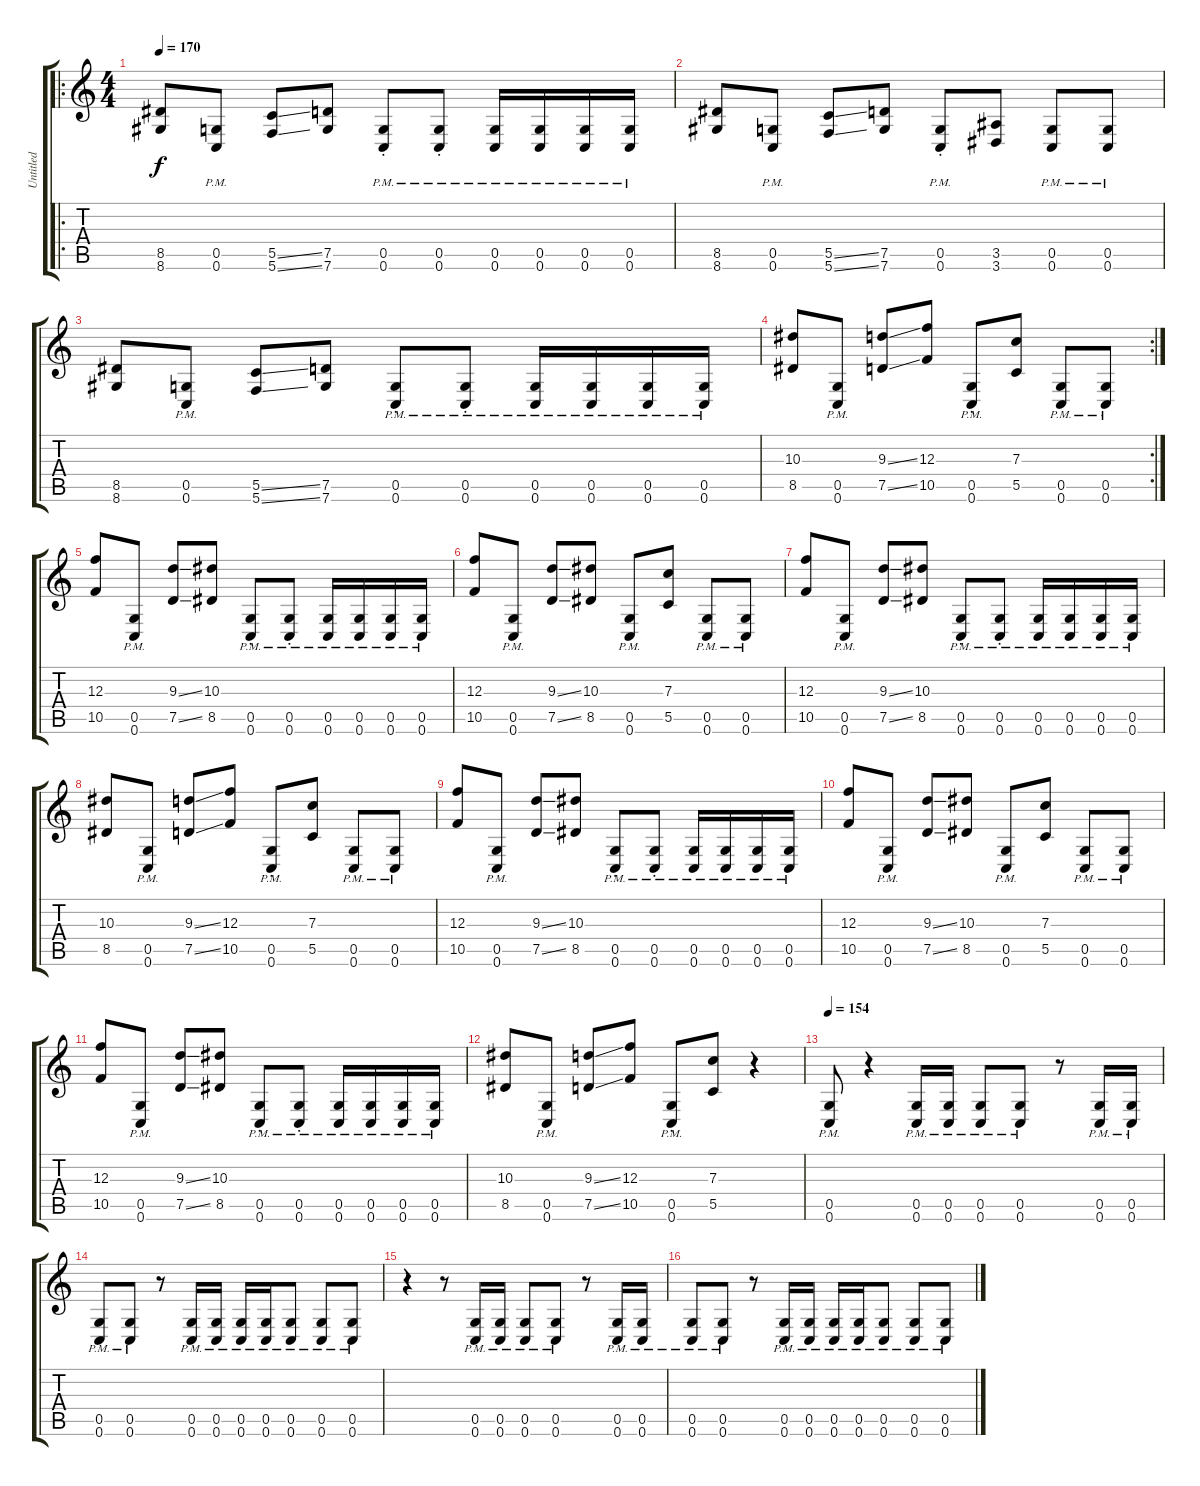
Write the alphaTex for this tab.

\track ("Untitled" "Untitled") {instrument distortionguitar}
\staff {score tabs}
\tuning (D4 A3 F3 C3 G2 C2) {hide}
\ro
\ts (4 4)
\tempo 170
\clef g2
\ks c
(8.5 8.6).8{dy f} (0.5{pm} 0.6{pm}).8 (5.5{ss} 5.6{ss}).8 (7.5 7.6).8 (0.5{pm st} 0.6{pm st}).8 (0.5{pm st} 0.6{pm st}).8 (0.5{pm} 0.6{pm}).16 (0.5{pm} 0.6{pm}).16 (0.5{pm} 0.6{pm}).16 (0.5{pm} 0.6{pm}).16 |
(8.5 8.6).8 (0.5{pm} 0.6{pm}).8 (5.5{ss} 5.6{ss}).8 (7.5 7.6).8 (0.5{pm st} 0.6{pm st}).8 (3.5 3.6).8 (0.5{pm} 0.6{pm}).8 (0.5{pm} 0.6{pm}).8 |
(8.5 8.6).8 (0.5{pm} 0.6{pm}).8 (5.5{ss} 5.6{ss}).8 (7.5 7.6).8 (0.5{pm st} 0.6{pm st}).8 (0.5{pm st} 0.6{pm st}).8 (0.5{pm} 0.6{pm}).16 (0.5{pm} 0.6{pm}).16 (0.5{pm} 0.6{pm}).16 (0.5{pm} 0.6{pm}).16 |
\rc 2
(10.3 8.5).8 (0.5{pm} 0.6{pm}).8 (9.3{ss} 7.5{ss}).8 (12.3 10.5).8 (0.5{pm st} 0.6{pm st}).8 (7.3 5.5).8 (0.5{pm} 0.6{pm}).8 (0.5{pm} 0.6{pm}).8 |
(12.3 10.5).8 (0.5{pm} 0.6{pm}).8 (9.3{ss} 7.5{ss}).8 (10.3 8.5).8 (0.5{pm st} 0.6{pm st}).8 (0.5{pm st} 0.6{pm st}).8 (0.5{pm} 0.6{pm}).16 (0.5{pm} 0.6{pm}).16 (0.5{pm} 0.6{pm}).16 (0.5{pm} 0.6{pm}).16 |
(12.3 10.5).8 (0.5{pm} 0.6{pm}).8 (9.3{ss} 7.5{ss}).8 (10.3 8.5).8 (0.5{pm} 0.6{pm}).8 (7.3 5.5).8 (0.5{pm} 0.6{pm}).8 (0.5{pm} 0.6{pm}).8 |
(12.3 10.5).8 (0.5{pm} 0.6{pm}).8 (9.3{ss} 7.5{ss}).8 (10.3 8.5).8 (0.5{pm st} 0.6{pm st}).8 (0.5{pm st} 0.6{pm st}).8 (0.5{pm} 0.6{pm}).16 (0.5{pm} 0.6{pm}).16 (0.5{pm} 0.6{pm}).16 (0.5{pm} 0.6{pm}).16 |
(10.3 8.5).8 (0.5{pm} 0.6{pm}).8 (9.3{ss} 7.5{ss}).8 (12.3 10.5).8 (0.5{pm st} 0.6{pm st}).8 (7.3 5.5).8 (0.5{pm} 0.6{pm}).8 (0.5{pm} 0.6{pm}).8 |
(12.3 10.5).8 (0.5{pm} 0.6{pm}).8 (9.3{ss} 7.5{ss}).8 (10.3 8.5).8 (0.5{pm st} 0.6{pm st}).8 (0.5{pm st} 0.6{pm st}).8 (0.5{pm} 0.6{pm}).16 (0.5{pm} 0.6{pm}).16 (0.5{pm} 0.6{pm}).16 (0.5{pm} 0.6{pm}).16 |
(12.3 10.5).8 (0.5{pm} 0.6{pm}).8 (9.3{ss} 7.5{ss}).8 (10.3 8.5).8 (0.5{pm} 0.6{pm}).8 (7.3 5.5).8 (0.5{pm} 0.6{pm}).8 (0.5{pm} 0.6{pm}).8 |
(12.3 10.5).8 (0.5{pm} 0.6{pm}).8 (9.3{ss} 7.5{ss}).8 (10.3 8.5).8 (0.5{pm st} 0.6{pm st}).8 (0.5{pm st} 0.6{pm st}).8 (0.5{pm} 0.6{pm}).16 (0.5{pm} 0.6{pm}).16 (0.5{pm} 0.6{pm}).16 (0.5{pm} 0.6{pm}).16 |
(10.3 8.5).8 (0.5{pm} 0.6{pm}).8 (9.3{ss} 7.5{ss}).8 (12.3 10.5).8 (0.5{pm st} 0.6{pm st}).8 (7.3 5.5).8 r.4 |
\tempo 154
(0.5{pm} 0.6{pm}).8 r.4 (0.5{pm} 0.6{pm}).16 (0.5{pm} 0.6{pm}).16 (0.5{pm} 0.6{pm}).8 (0.5{pm} 0.6{pm}).8 r.8 (0.5{pm} 0.6{pm}).16 (0.5{pm} 0.6{pm}).16 |
(0.5{pm} 0.6{pm}).8 (0.5{pm} 0.6{pm}).8 r.8 (0.5{pm} 0.6{pm}).16 (0.5{pm} 0.6{pm}).16 (0.5{pm} 0.6{pm}).16 (0.5{pm} 0.6{pm}).16 (0.5{pm} 0.6{pm}).8 (0.5{pm} 0.6{pm}).8 (0.5{pm} 0.6{pm}).8 |
r.4 r.8 (0.5{pm} 0.6{pm}).16 (0.5{pm} 0.6{pm}).16 (0.5{pm} 0.6{pm}).8 (0.5{pm} 0.6{pm}).8 r.8 (0.5{pm} 0.6{pm}).16 (0.5{pm} 0.6{pm}).16 |
(0.5{pm} 0.6{pm}).8 (0.5{pm} 0.6{pm}).8 r.8 (0.5{pm} 0.6{pm}).16 (0.5{pm} 0.6{pm}).16 (0.5{pm} 0.6{pm}).16 (0.5{pm} 0.6{pm}).16 (0.5{pm} 0.6{pm}).8 (0.5{pm} 0.6{pm}).8 (0.5{pm} 0.6{pm}).8
